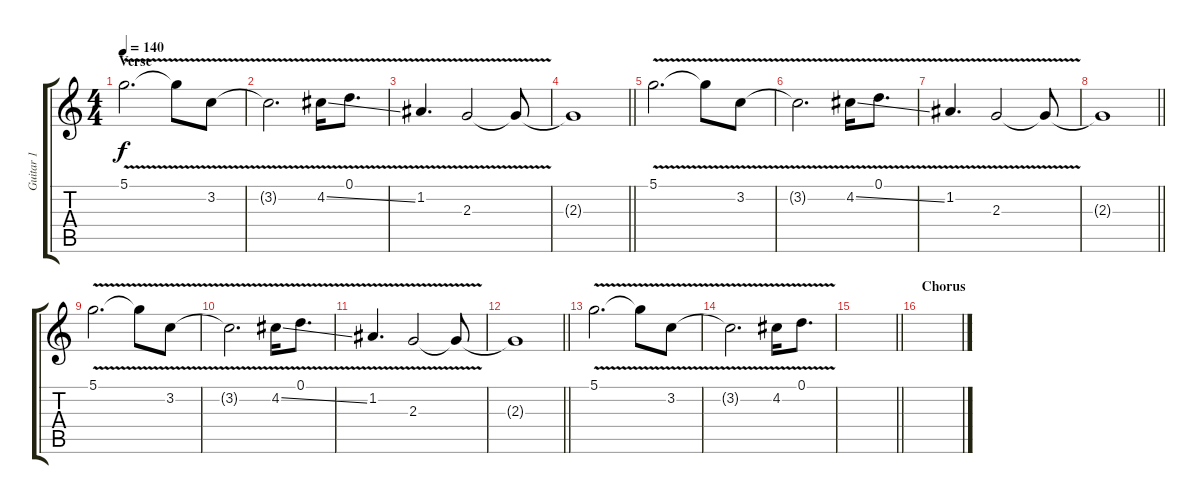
\track ("Guitar 1" "Guitar 1") {instrument electricguitarjazz}
\staff {score tabs}
\tuning (D4 A3 F3 C3 G2 C2) {hide}
\ts (4 4)
\section ("" "Verse")
\tempo 140
\clef g2
\ks c
5.1{v}.2{d dy f} 5.1{t}.8 3.2{v}.8 |
3.2{t}.2{d} 4.2{v ss}.16 0.1{v}.8{d} |
1.2{v}.4{d} 2.3{v}.2 2.3{t}.8 |
\barLineRight lightlight
2.3{t}.1 |
5.1{v}.2{d} 5.1{t}.8 3.2{v}.8 |
3.2{t}.2{d} 4.2{v ss}.16 0.1{v}.8{d} |
1.2{v}.4{d} 2.3{v}.2 2.3{t}.8 |
\barLineRight lightlight
2.3{t}.1 |
5.1{v}.2{d} 5.1{t}.8 3.2{v}.8 |
3.2{t}.2{d} 4.2{v ss}.16 0.1{v}.8{d} |
1.2{v}.4{d} 2.3{v}.2 2.3{t}.8 |
\barLineRight lightlight
2.3{t}.1 |
5.1{v}.2{d} 5.1{t}.8 3.2{v}.8 |
3.2{t}.2{d} 4.2{v}.16 0.1{v}.8{d} |
\barLineRight lightlight
|
\section ("" "Chorus")
